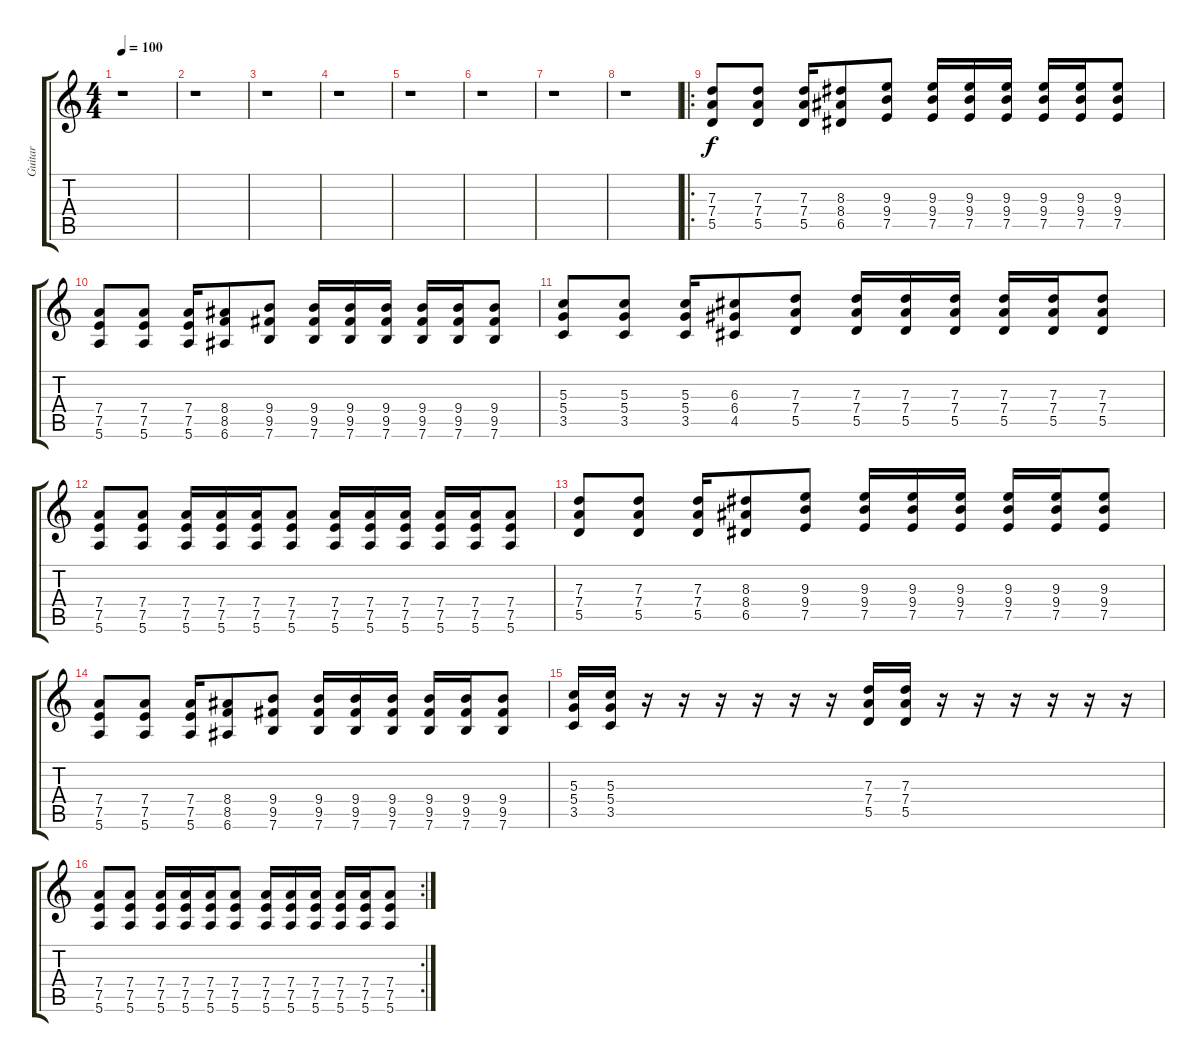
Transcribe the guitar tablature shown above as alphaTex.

\track ("Guitar" "Guitar") {instrument distortionguitar}
\staff {score tabs}
\tuning (E4 B3 G3 D3 A2 E2) {hide}
\ts (4 4)
\tempo 100
\clef g2
\ks c
r.1{dy f instrument distortionguitar} |
r.1 |
r.1 |
r.1 |
r.1 |
r.1 |
r.1 |
r.1 |
\ro
(7.3 7.4 5.5).8 (7.3 7.4 5.5).8 (7.3 7.4 5.5).16 (8.3 8.4 6.5).8 (9.3 9.4 7.5).8 (9.3 9.4 7.5).16 (9.3 9.4 7.5).16 (9.3 9.4 7.5).16 (9.3 9.4 7.5).16 (9.3 9.4 7.5).16 (9.3 9.4 7.5).8 |
(7.4 7.5 5.6).8 (7.4 7.5 5.6).8 (7.4 7.5 5.6).16 (8.4 8.5 6.6).8 (9.4 9.5 7.6).8 (9.4 9.5 7.6).16 (9.4 9.5 7.6).16 (9.4 9.5 7.6).16 (9.4 9.5 7.6).16 (9.4 9.5 7.6).16 (9.4 9.5 7.6).8 |
(5.3 5.4 3.5).8 (5.3 5.4 3.5).8 (5.3 5.4 3.5).16 (6.3 6.4 4.5).8 (7.3 7.4 5.5).8 (7.3 7.4 5.5).16 (7.3 7.4 5.5).16 (7.3 7.4 5.5).16 (7.3 7.4 5.5).16 (7.3 7.4 5.5).16 (7.3 7.4 5.5).8 |
(7.4 7.5 5.6).8 (7.4 7.5 5.6).8 (7.4 7.5 5.6).16 (7.4 7.5 5.6).16 (7.4 7.5 5.6).16 (7.4 7.5 5.6).8 (7.4 7.5 5.6).16 (7.4 7.5 5.6).16 (7.4 7.5 5.6).16 (7.4 7.5 5.6).16 (7.4 7.5 5.6).16 (7.4 7.5 5.6).8 |
(7.3 7.4 5.5).8 (7.3 7.4 5.5).8 (7.3 7.4 5.5).16 (8.3 8.4 6.5).8 (9.3 9.4 7.5).8 (9.3 9.4 7.5).16 (9.3 9.4 7.5).16 (9.3 9.4 7.5).16 (9.3 9.4 7.5).16 (9.3 9.4 7.5).16 (9.3 9.4 7.5).8 |
(7.4 7.5 5.6).8 (7.4 7.5 5.6).8 (7.4 7.5 5.6).16 (8.4 8.5 6.6).8 (9.4 9.5 7.6).8 (9.4 9.5 7.6).16 (9.4 9.5 7.6).16 (9.4 9.5 7.6).16 (9.4 9.5 7.6).16 (9.4 9.5 7.6).16 (9.4 9.5 7.6).8 |
(5.3 5.4 3.5).16 (5.3 5.4 3.5).16 r.16 r.16 r.16 r.16 r.16 r.16 (7.3 7.4 5.5).16 (7.3 7.4 5.5).16 r.16 r.16 r.16 r.16 r.16 r.16 |
\rc 2
(7.4 7.5 5.6).8 (7.4 7.5 5.6).8 (7.4 7.5 5.6).16 (7.4 7.5 5.6).16 (7.4 7.5 5.6).16 (7.4 7.5 5.6).8 (7.4 7.5 5.6).16 (7.4 7.5 5.6).16 (7.4 7.5 5.6).16 (7.4 7.5 5.6).16 (7.4 7.5 5.6).16 (7.4 7.5 5.6).8
